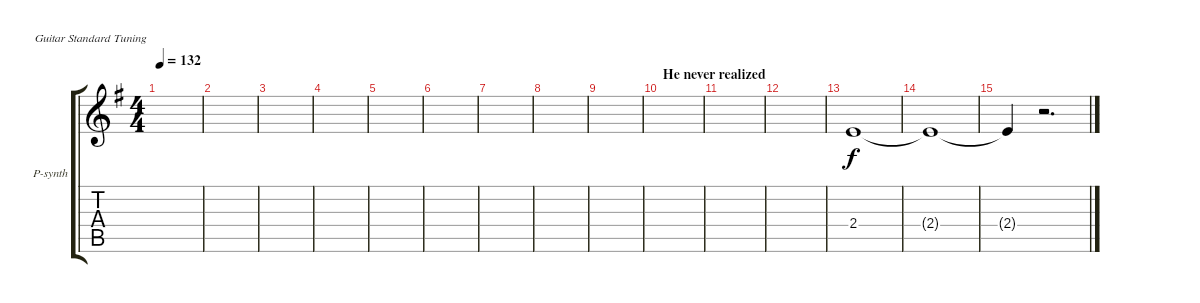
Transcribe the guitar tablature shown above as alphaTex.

\bracketExtendMode groupsimilarinstruments
\firstSystemTrackNameOrientation horizontal
\otherSystemsTrackNameOrientation horizontal
\track ("Porta synth lead" "P-synth") {instrument electricguitarclean}
\staff {score tabs}
\tuning (E4 B3 G3 D3 A2 E2)
\ts (4 4)
\tempo 132
\clef g2
\ks g
|
|
|
|
|
|
|
|
|
\section ("" "He never realized")
|
|
|
2.4.1 |
2.4{t}.1 |
2.4{t}.4 r.2{d}
